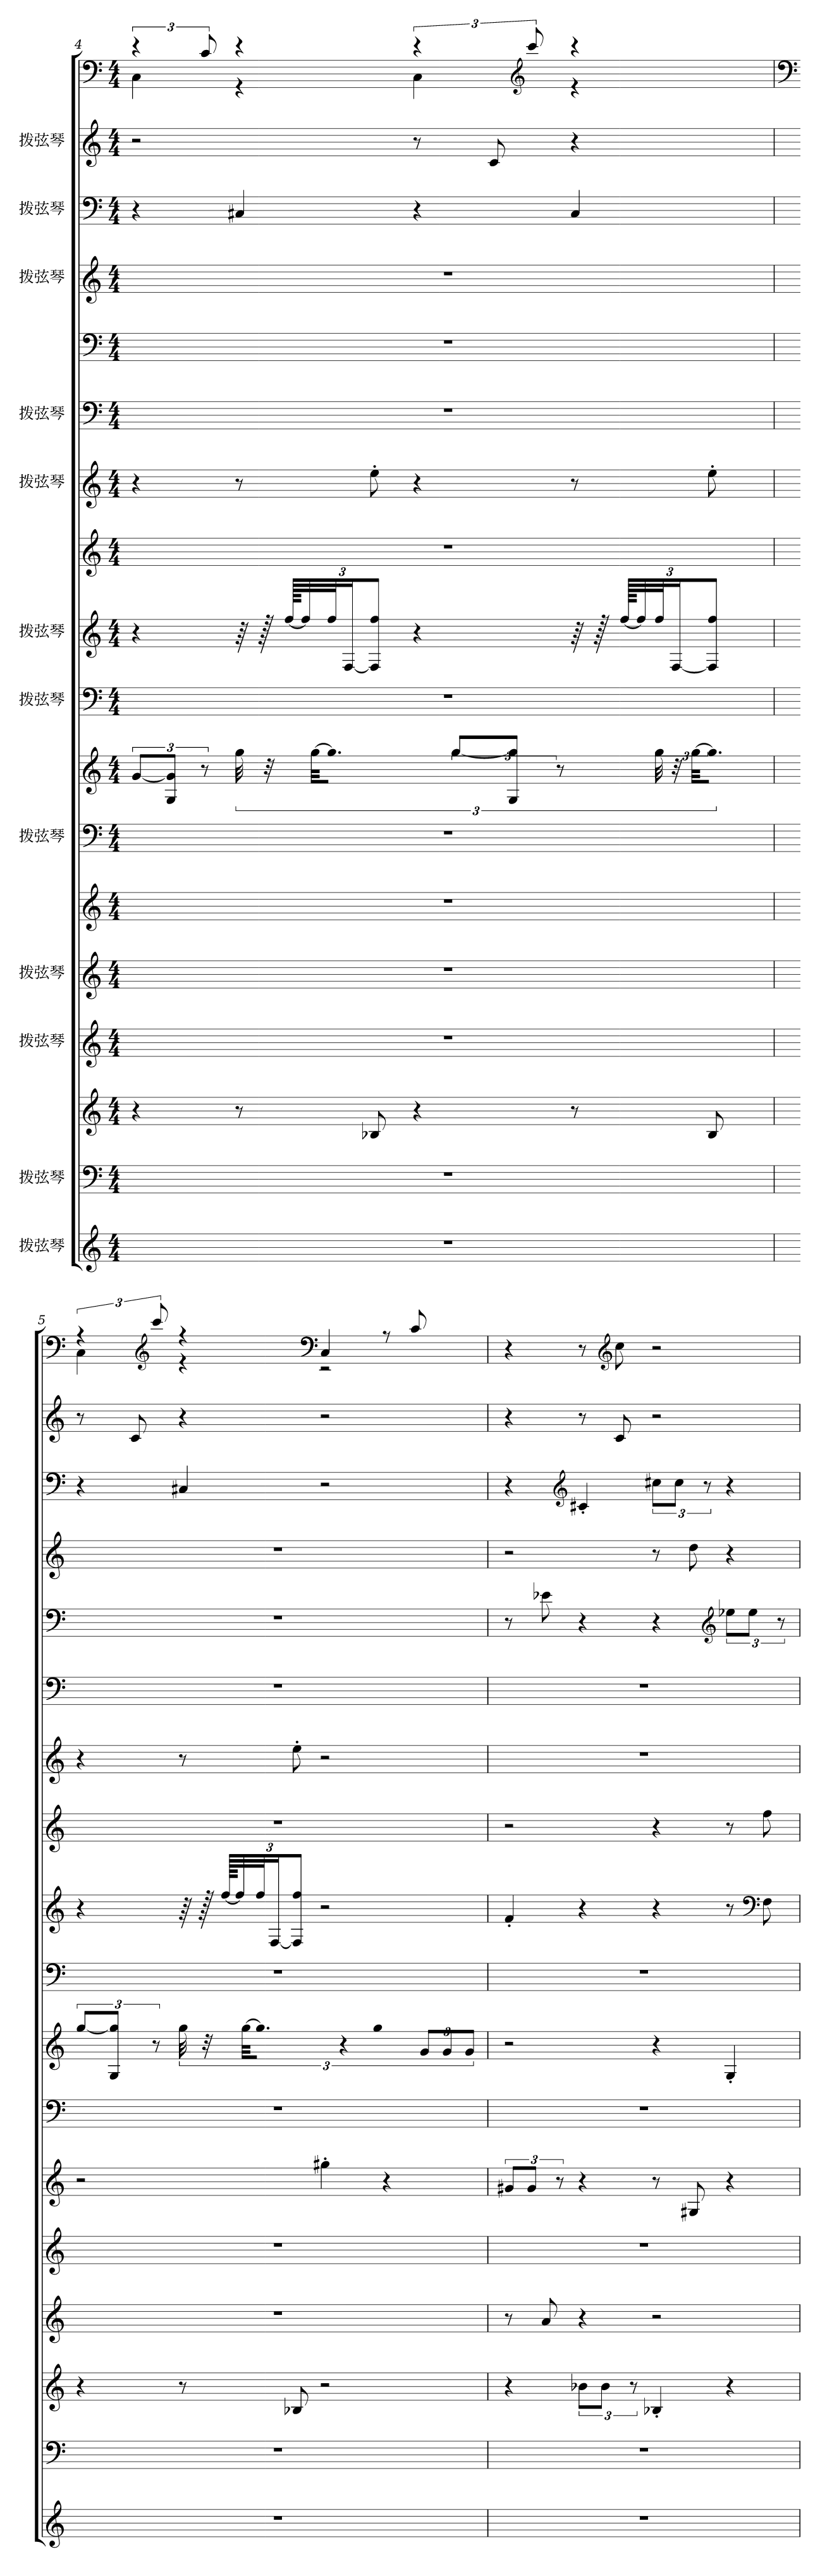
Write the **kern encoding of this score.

**kern	**kern	**kern	**kern	**kern	**kern	**kern	**kern	**kern	**kern	**kern	**kern	**kern	**kern	**kern	**kern	**kern	**kern
*part12	*part11	*part11	*part10	*part9	*part9	*part8	*part8	*part7	*part6	*part6	*part5	*part4	*part4	*part3	*part2	*part1	*part1
*staff18	*staff17	*staff16	*staff15	*staff14	*staff13	*staff12	*staff11	*staff10	*staff9	*staff8	*staff7	*staff6	*staff5	*staff4	*staff3	*staff2	*staff1
*I"拨弦琴	*I"拨弦琴	*	*I"拨弦琴	*I"拨弦琴	*	*I"拨弦琴	*	*I"拨弦琴	*I"拨弦琴	*	*I"拨弦琴	*I"拨弦琴	*	*I"拨弦琴	*I"拨弦琴	*I"拨弦琴	*
!!LO:PB:g=z
*clefG2	*clefF4	*clefG2	*clefG2	*clefG2	*clefG2	*clefF4	*clefG2	*clefF4	*clefG2	*clefG2	*clefG2	*clefF4	*clefF4	*clefG2	*clefF4	*clefG2	*clefF4
*k[]	*k[]	*k[]	*k[]	*k[]	*k[]	*k[]	*k[]	*k[]	*k[]	*k[]	*k[]	*k[]	*k[]	*k[]	*k[]	*k[]	*k[]
*M4/4	*M4/4	*M4/4	*M4/4	*M4/4	*M4/4	*M4/4	*M4/4	*M4/4	*M4/4	*M4/4	*M4/4	*M4/4	*M4/4	*M4/4	*M4/4	*M4/4	*M4/4
=4	=4	=4	=4	=4	=4	=4	=4	=4	=4	=4	=4	=4	=4	=4	=4	=4	=4
*	*	*	*	*	*	*	*	*	*	*	*	*	*	*	*	*	*^
1r	1r	4r	1r	1r	1r	1r	[12g/L	1r	4r	1r	4r	1r	1r	1r	4r	2r	6r	4C\
.	.	.	.	.	.	.	12G/ 12g/]J	.	.	.	.	.	.	.	.	.	.	.
.	.	.	.	.	.	.	12r	.	.	.	.	.	.	.	.	.	12c/	.
.	.	8r	.	.	.	.	48gg\	.	64r	.	8r	.	.	.	4C#X/	.	4r	4r
.	.	.	.	.	.	.	.	.	128r	.	.	.	.	.	.	.	.	.
.	.	.	.	.	.	.	48r	.	.	.	.	.	.	.	.	.	.	.
.	.	.	.	.	.	.	.	.	[128ff/KKLLL	.	.	.	.	.	.	.	.	.
.	.	.	.	.	.	.	.	.	32ff/]	.	.	.	.	.	.	.	.	.
.	.	.	.	.	.	.	[48gg\KKL	.	.	.	.	.	.	.	.	.	.	.
*	*	*	*	*	*	*	*	*	*Xbrackettup	*	*	*	*	*	*	*	*	*
.	.	.	.	.	.	.	8.gg\J]	.	48ff/J	.	.	.	.	.	.	.	.	.
.	.	.	.	.	.	.	.	.	[24F/J	.	.	.	.	.	.	.	.	.
.	.	8B-X/	.	.	.	.	.	.	8F/] 8ff/J	.	8ee'\	.	.	.	.	.	.	.
.	.	4r	.	.	.	.	[12gg/L	.	4r	.	4r	.	.	.	4r	8r	6r	4C\
.	.	.	.	.	.	.	12G/ 12gg/]J	.	.	.	.	.	.	.	.	.	.	.
.	.	.	.	.	.	.	.	.	.	.	.	.	.	.	.	8c/	.	.
*	*	*	*	*	*	*	*	*	*	*	*	*	*	*	*	*	*clefG2	*
.	.	.	.	.	.	.	12r	.	.	.	.	.	.	.	.	.	12ccc/	.
.	.	8r	.	.	.	.	48gg\	.	64r	.	8r	.	.	.	4C#/	4r	4r	4r
.	.	.	.	.	.	.	.	.	128r	.	.	.	.	.	.	.	.	.
.	.	.	.	.	.	.	48r	.	.	.	.	.	.	.	.	.	.	.
.	.	.	.	.	.	.	.	.	[128ff/KKLLL	.	.	.	.	.	.	.	.	.
.	.	.	.	.	.	.	.	.	32ff/]	.	.	.	.	.	.	.	.	.
.	.	.	.	.	.	.	[48gg\KKL	.	.	.	.	.	.	.	.	.	.	.
.	.	.	.	.	.	.	8.gg\J]	.	48ff/J	.	.	.	.	.	.	.	.	.
.	.	.	.	.	.	.	.	.	[24F/J	.	.	.	.	.	.	.	.	.
.	.	8B-/	.	.	.	.	.	.	8F/] 8ff/J	.	8ee'\	.	.	.	.	.	.	.
!!LO:PB:g=z	!!
=5	=5	=5	=5	=5	=5	=5	=5	=5	=5	=5	=5	=5	=5	=5	=5	=5	=5	=5
*	*	*	*	*	*	*	*	*	*	*	*	*	*	*	*	*	*clefF4	*
1r	1r	4r	1r	1r	2r	1r	[12gg/L	1r	4r	1r	4r	1r	1r	1r	4r	8r	6r	4C\
.	.	.	.	.	.	.	12G/ 12gg/]J	.	.	.	.	.	.	.	.	.	.	.
.	.	.	.	.	.	.	.	.	.	.	.	.	.	.	.	8c/	.	.
*	*	*	*	*	*	*	*	*	*	*	*	*	*	*	*	*	*clefG2	*
.	.	.	.	.	.	.	12r	.	.	.	.	.	.	.	.	.	12ccc/	.
.	.	8r	.	.	.	.	48gg\	.	64r	.	8r	.	.	.	4C#X/	4r	4r	4r
.	.	.	.	.	.	.	.	.	128r	.	.	.	.	.	.	.	.	.
.	.	.	.	.	.	.	48r	.	.	.	.	.	.	.	.	.	.	.
.	.	.	.	.	.	.	.	.	[128ff/KKLLL	.	.	.	.	.	.	.	.	.
.	.	.	.	.	.	.	.	.	32ff/]	.	.	.	.	.	.	.	.	.
.	.	.	.	.	.	.	[48gg\KKL	.	.	.	.	.	.	.	.	.	.	.
.	.	.	.	.	.	.	8.gg\J]	.	48ff/J	.	.	.	.	.	.	.	.	.
.	.	.	.	.	.	.	.	.	[24F/J	.	.	.	.	.	.	.	.	.
.	.	8B-X/	.	.	.	.	.	.	8F/] 8ff/J	.	8ee'\	.	.	.	.	.	.	.
*	*	*	*	*	*	*	*	*	*	*	*	*	*	*	*	*	*clefF4	*
.	.	2r	.	.	4gg#X'\	.	8r	.	2r	.	2r	.	.	.	2r	2r	4C/	2r
.	.	.	.	.	.	.	8gg\	.	.	.	.	.	.	.	.	.	.	.
*	*	*	*	*	*	*	*Xbrackettup	*	*	*	*	*	*	*	*	*	*	*
.	.	.	.	.	4r	.	12g/L	.	.	.	.	.	.	.	.	.	8r	.
.	.	.	.	.	.	.	12g/	.	.	.	.	.	.	.	.	.	.	.
.	.	.	.	.	.	.	.	.	.	.	.	.	.	.	.	.	8c/	.
.	.	.	.	.	.	.	12g/J	.	.	.	.	.	.	.	.	.	.	.
*	*	*	*	*	*	*	*	*	*	*	*	*	*	*	*	*	*v	*v
=6	=6	=6	=6	=6	=6	=6	=6	=6	=6	=6	=6	=6	=6	=6	=6	=6	=6
1r	1r	4r	8r	1r	12g#X/L	1r	2r	1r	4f'/	2r	1r	1r	8r	2r	4r	4r	4r
.	.	.	.	.	12g#/J	.	.	.	.	.	.	.	.	.	.	.	.
.	.	.	8a/	.	.	.	.	.	.	.	.	.	8e-X\	.	.	.	.
.	.	.	.	.	12r	.	.	.	.	.	.	.	.	.	.	.	.
*	*	*	*	*	*	*	*	*	*	*	*	*	*	*	*clefG2	*	*
.	.	12b-X\L	4r	.	4r	.	.	.	4r	.	.	.	4r	.	4c#X'/	8r	8r
.	.	12b-\J	.	.	.	.	.	.	.	.	.	.	.	.	.	.	.
*	*	*	*	*	*	*	*	*	*	*	*	*	*	*	*	*	*clefG2
.	.	.	.	.	.	.	.	.	.	.	.	.	.	.	.	8c/	8cc\
.	.	12r	.	.	.	.	.	.	.	.	.	.	.	.	.	.	.
.	.	4B-X'/	2r	.	8r	.	4r	.	4r	4r	.	.	4r	8r	12cc#X\L	2r	2r
.	.	.	.	.	.	.	.	.	.	.	.	.	.	.	12cc#\J	.	.
.	.	.	.	.	8G#X/	.	.	.	.	.	.	.	.	8dd\	.	.	.
.	.	.	.	.	.	.	.	.	.	.	.	.	.	.	12r	.	.
*	*	*	*	*	*	*	*	*	*	*	*	*	*clefG2	*	*	*	*
.	.	4r	.	.	4r	.	4G'/	.	8r	8r	.	.	12ee-X\L	4r	4r	.	.
.	.	.	.	.	.	.	.	.	.	.	.	.	12ee-\J	.	.	.	.
*	*	*	*	*	*	*	*	*	*clefF4	*	*	*	*	*	*	*	*
.	.	.	.	.	.	.	.	.	8F\	8ff\	.	.	.	.	.	.	.
.	.	.	.	.	.	.	.	.	.	.	.	.	12r	.	.	.	.
=	=	=	=	=	=	=	=	=	=	=	=	=	=	=	=	=	=
*-	*-	*-	*-	*-	*-	*-	*-	*-	*-	*-	*-	*-	*-	*-	*-	*-	*-
